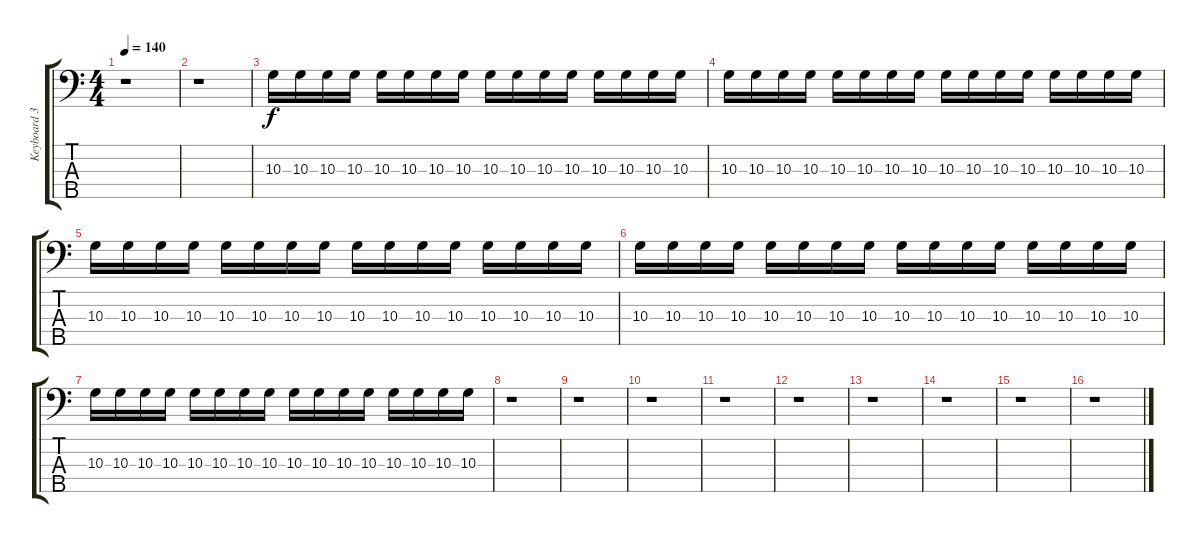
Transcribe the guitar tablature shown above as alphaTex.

\track ("Keyboard 3 (Synth Bass)" "Keyboard 3") {instrument synthbass2}
\staff {score tabs}
\tuning (G2 D2 A1 E1 B0) {hide}
\ts (4 4)
\tempo 140
\clef f4
\ks c
r.1{dy f} |
r.1 |
10.3.16 10.3.16 10.3.16 10.3.16 10.3.16 10.3.16 10.3.16 10.3.16 10.3.16 10.3.16 10.3.16 10.3.16 10.3.16 10.3.16 10.3.16 10.3.16 |
10.3.16 10.3.16 10.3.16 10.3.16 10.3.16 10.3.16 10.3.16 10.3.16 10.3.16 10.3.16 10.3.16 10.3.16 10.3.16 10.3.16 10.3.16 10.3.16 |
10.3.16 10.3.16 10.3.16 10.3.16 10.3.16 10.3.16 10.3.16 10.3.16 10.3.16 10.3.16 10.3.16 10.3.16 10.3.16 10.3.16 10.3.16 10.3.16 |
10.3.16 10.3.16 10.3.16 10.3.16 10.3.16 10.3.16 10.3.16 10.3.16 10.3.16 10.3.16 10.3.16 10.3.16 10.3.16 10.3.16 10.3.16 10.3.16 |
10.3.16 10.3.16 10.3.16 10.3.16 10.3.16 10.3.16 10.3.16 10.3.16 10.3.16 10.3.16 10.3.16 10.3.16 10.3.16 10.3.16 10.3.16 10.3.16 |
r.1 |
r.1 |
r.1 |
r.1 |
r.1 |
r.1 |
r.1 |
r.1 |
r.1
